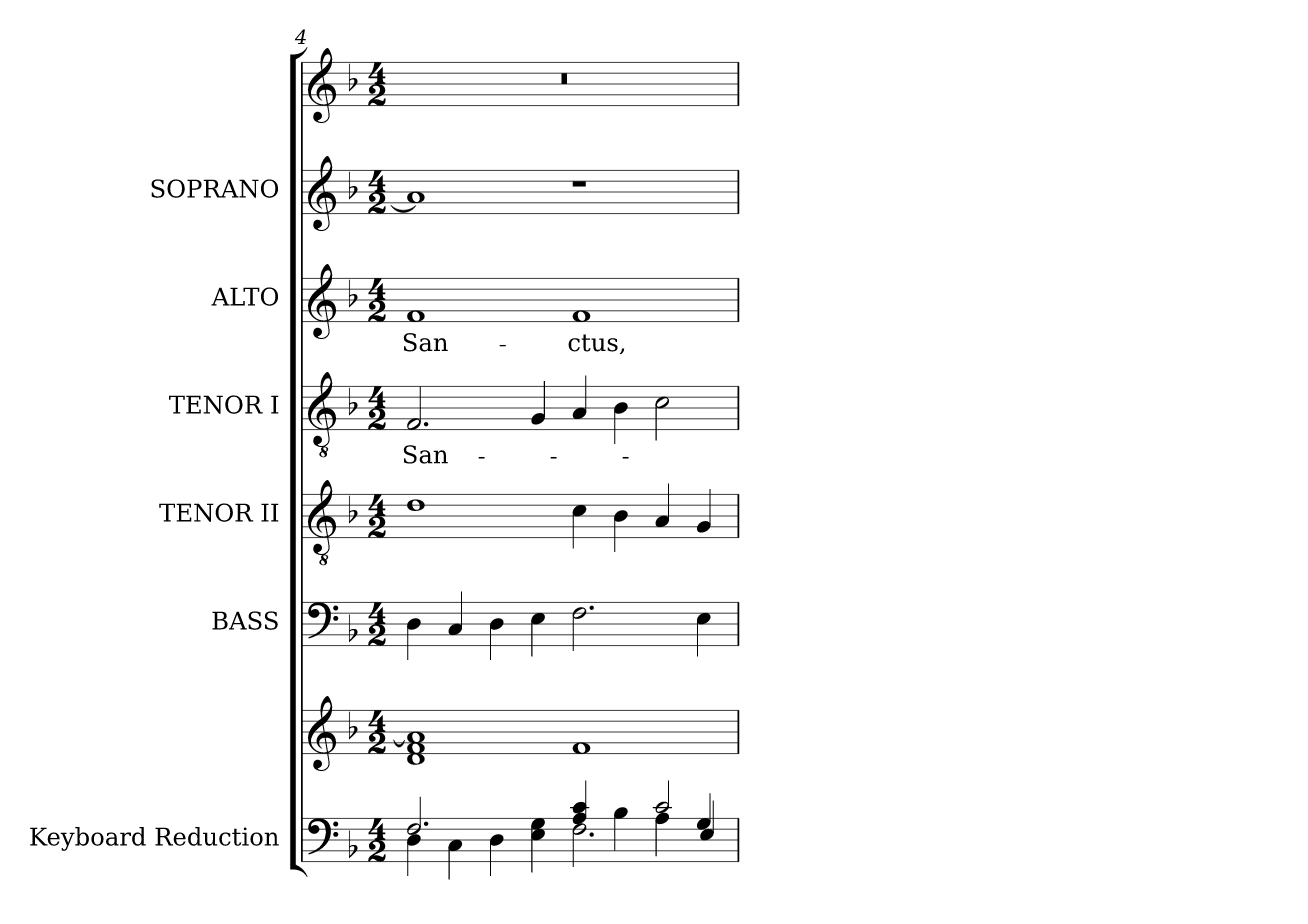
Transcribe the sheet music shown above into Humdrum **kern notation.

**kern	**kern	**kern	**kern	**kern	**text	**kern	**text	**kern	**kern
*part7	*part7	*part6	*part5	*part4	*part4	*part3	*part3	*part2	*part1
*staff8	*staff7	*staff6	*staff5	*staff4	*staff4	*staff3	*staff3	*staff2	*staff1
*I"Keyboard Reduction	*	*I"BASS	*I"TENOR II	*I"TENOR I	*	*I"ALTO	*	*I"SOPRANO	*
*I'Reduc.	*	*I'B.	*I'T. II	*I'T. I	*	*I'A.	*	*I'S.	*
*clefF4	*clefG2	*clefF4	*clefGv2	*clefGv2	*	*clefG2	*	*clefG2	*clefG2
*	*	*	*ITrd7c12	*ITrd7c12	*	*	*	*	*
*k[b-]	*k[b-]	*k[b-]	*k[b-]	*k[b-]	*	*k[b-]	*	*k[b-]	*k[b-]
*F:	*F:	*F:	*F:	*F:	*	*F:	*	*F:	*F:
*M4/2	*M4/2	*M4/2	*M4/2	*M4/2	*	*M4/2	*	*M4/2	*M4/2
=4	=4	=4	=4	=4	=4	=4	=4	=4	=4
*^	*^	*	*	*	*	*	*	*	*
*	*^	*	*	*	*	*	*	*	*	*	*
!	!	!	!	!	!	!	!	!LO:LY:b:color=#000000	!	!	!	!
!	!	!	!	!	!	!	!	!	!	!LO:LY:b:color=#000000	!	!LO:N:vis=1
1ryy	2.Fi/	4Di\	1fi 1ai]	1di	4Di\	1Di	2.FFi/	San-	1fi	San-	1ai]	0r
.	.	4Ci\	.	.	4Ci/	.	.	.	.	.	.	.
.	.	4Di\	.	.	4Di\	.	.	.	.	.	.	.
.	2.ryy	4Ei\ 4Gi	.	.	4Ei\	.	4GGi/	.	.	.	.	.
!	!	!	!	!	!	!	!	!	!	!LO:LY:b:color=#000000	!	!
4Ai/ 4ci	.	2.Fi\	1fi	1ryy	2.Fi\	4Ci\	4AAi/	.	1fi	-ctus,	1r	.
4B-i\	.	.	.	.	.	4BB-i\	4BB-i\	.	.	.	.	.
4Ai\	2ci/	.	.	.	.	4AAi/	2Ci\	.	.	.	.	.
4Gi/	.	4Ei/	.	.	4Ei\	4GGi/	.	.	.	.	.	.
*v	*v	*v	*	*	*	*	*	*	*	*	*	*
*	*v	*v	*	*	*	*	*	*	*	*
=	=	=	=	=	=	=	=	=	=
*-	*-	*-	*-	*-	*-	*-	*-	*-	*-
